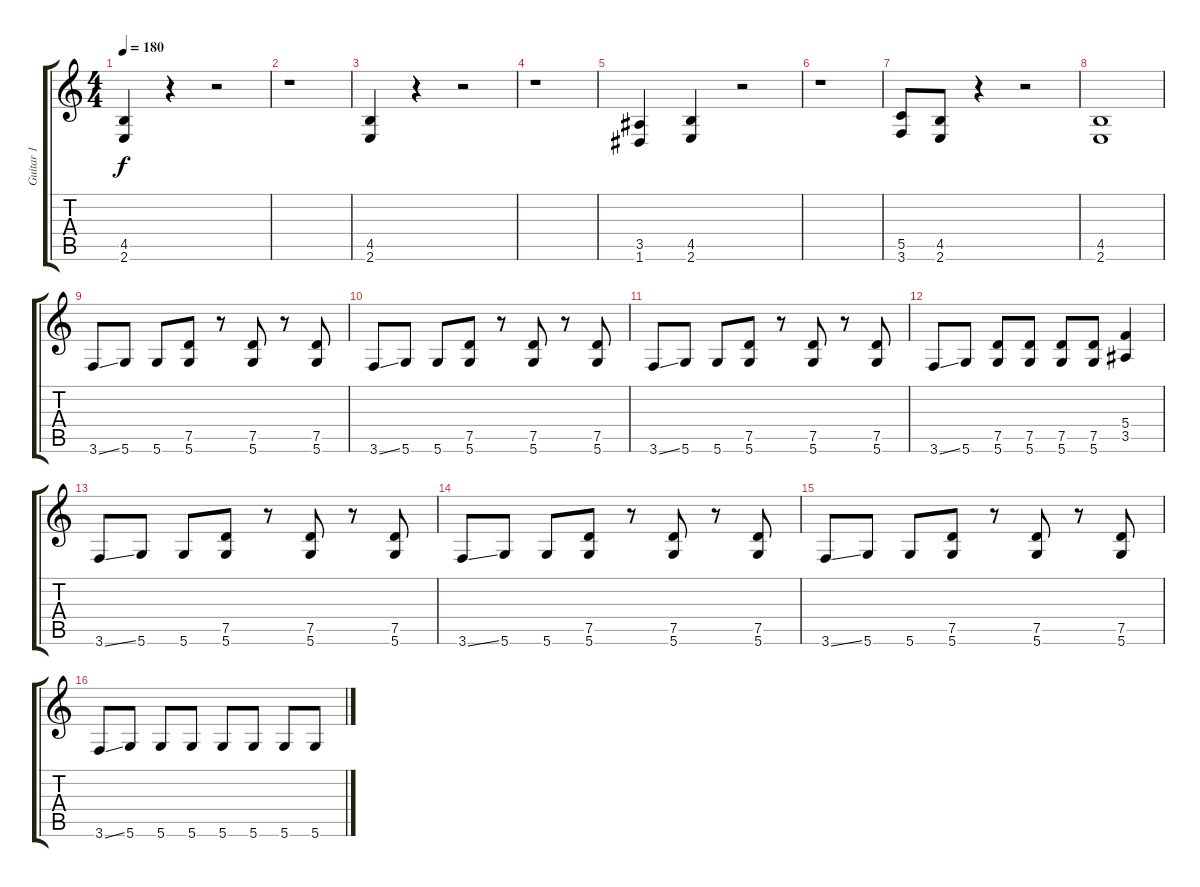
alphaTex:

\track ("Guitar 1" "Guitar 1") {instrument distortionguitar}
\staff {score tabs}
\tuning (D4 A3 F3 C3 G2 D2) {hide}
\ts (4 4)
\tempo 180
\clef g2
\ks c
(4.5 2.6).4{dy f} r.4 r.2 |
r.1 |
(4.5 2.6).4 r.4 r.2 |
r.1 |
(3.5 1.6).4 (4.5 2.6).4 r.2 |
r.1 |
(5.5 3.6).8 (4.5 2.6).8 r.4 r.2 |
(4.5 2.6).1 |
3.6{ss}.8 5.6.8 5.6.8 (7.5 5.6).8 r.8 (7.5 5.6).8 r.8 (7.5 5.6).8 |
3.6{ss}.8 5.6.8 5.6.8 (7.5 5.6).8 r.8 (7.5 5.6).8 r.8 (7.5 5.6).8 |
3.6{ss}.8 5.6.8 5.6.8 (7.5 5.6).8 r.8 (7.5 5.6).8 r.8 (7.5 5.6).8 |
3.6{ss}.8 5.6.8 (7.5 5.6).8 (7.5 5.6).8 (7.5 5.6).8 (7.5 5.6).8 (5.4 3.5).4 |
3.6{ss}.8 5.6.8 5.6.8 (7.5 5.6).8 r.8 (7.5 5.6).8 r.8 (7.5 5.6).8 |
3.6{ss}.8 5.6.8 5.6.8 (7.5 5.6).8 r.8 (7.5 5.6).8 r.8 (7.5 5.6).8 |
3.6{ss}.8 5.6.8 5.6.8 (7.5 5.6).8 r.8 (7.5 5.6).8 r.8 (7.5 5.6).8 |
3.6{ss}.8 5.6.8 5.6.8 5.6.8 5.6.8 5.6.8 5.6.8 5.6.8
